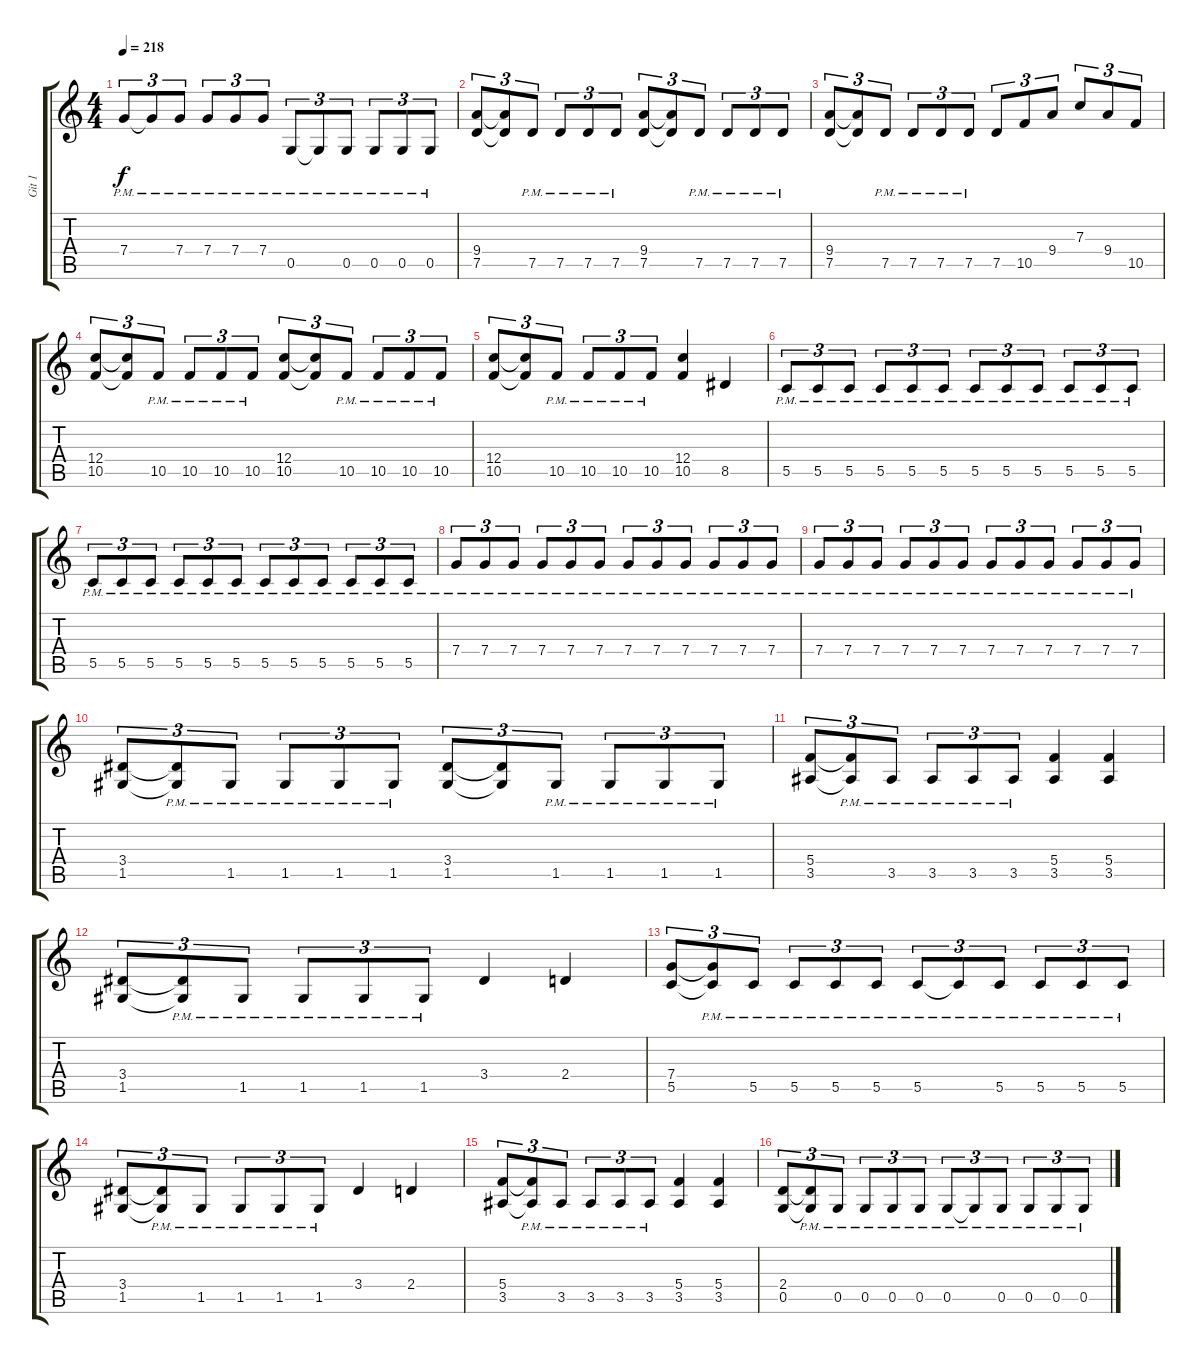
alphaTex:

\track ("Git 1" "Git 1") {instrument distortionguitar}
\staff {score tabs}
\tuning (D4 A3 F3 C3 G2 D2) {hide}
\ts (4 4)
\tempo 218
\clef g2
\ks c
7.4{pm}.8{tu (3 2) dy f} 7.4{pm t}.8{tu (3 2)} 7.4{pm}.8{tu (3 2)} 7.4{pm}.8{tu (3 2)} 7.4{pm}.8{tu (3 2)} 7.4{pm}.8{tu (3 2)} 0.5{pm}.8{tu (3 2)} 0.5{pm t}.8{tu (3 2)} 0.5{pm}.8{tu (3 2)} 0.5{pm}.8{tu (3 2)} 0.5{pm}.8{tu (3 2)} 0.5{pm}.8{tu (3 2)} |
(9.4 7.5).8{tu (3 2)} (9.4{t} 7.5{t}).8{tu (3 2)} 7.5{pm}.8{tu (3 2)} 7.5{pm}.8{tu (3 2)} 7.5{pm}.8{tu (3 2)} 7.5{pm}.8{tu (3 2)} (9.4 7.5).8{tu (3 2)} (9.4{t} 7.5{t}).8{tu (3 2)} 7.5{pm}.8{tu (3 2)} 7.5{pm}.8{tu (3 2)} 7.5{pm}.8{tu (3 2)} 7.5{pm}.8{tu (3 2)} |
(9.4 7.5).8{tu (3 2)} (9.4{t} 7.5{t}).8{tu (3 2)} 7.5{pm}.8{tu (3 2)} 7.5{pm}.8{tu (3 2)} 7.5{pm}.8{tu (3 2)} 7.5{pm}.8{tu (3 2)} 7.5.8{tu (3 2)} 10.5.8{tu (3 2)} 9.4.8{tu (3 2)} 7.3.8{tu (3 2)} 9.4.8{tu (3 2)} 10.5.8{tu (3 2)} |
(12.4 10.5).8{tu (3 2)} (12.4{t} 10.5{t}).8{tu (3 2)} 10.5{pm}.8{tu (3 2)} 10.5{pm}.8{tu (3 2)} 10.5{pm}.8{tu (3 2)} 10.5{pm}.8{tu (3 2)} (12.4 10.5).8{tu (3 2)} (12.4{t} 10.5{t}).8{tu (3 2)} 10.5{pm}.8{tu (3 2)} 10.5{pm}.8{tu (3 2)} 10.5{pm}.8{tu (3 2)} 10.5{pm}.8{tu (3 2)} |
(12.4 10.5).8{tu (3 2)} (12.4{t} 10.5{t}).8{tu (3 2)} 10.5{pm}.8{tu (3 2)} 10.5{pm}.8{tu (3 2)} 10.5{pm}.8{tu (3 2)} 10.5{pm}.8{tu (3 2)} (12.4 10.5).4 8.5.4 |
5.5{pm}.8{tu (3 2)} 5.5{pm}.8{tu (3 2)} 5.5{pm}.8{tu (3 2)} 5.5{pm}.8{tu (3 2)} 5.5{pm}.8{tu (3 2)} 5.5{pm}.8{tu (3 2)} 5.5{pm}.8{tu (3 2)} 5.5{pm}.8{tu (3 2)} 5.5{pm}.8{tu (3 2)} 5.5{pm}.8{tu (3 2)} 5.5{pm}.8{tu (3 2)} 5.5{pm}.8{tu (3 2)} |
5.5{pm}.8{tu (3 2)} 5.5{pm}.8{tu (3 2)} 5.5{pm}.8{tu (3 2)} 5.5{pm}.8{tu (3 2)} 5.5{pm}.8{tu (3 2)} 5.5{pm}.8{tu (3 2)} 5.5{pm}.8{tu (3 2)} 5.5{pm}.8{tu (3 2)} 5.5{pm}.8{tu (3 2)} 5.5{pm}.8{tu (3 2)} 5.5{pm}.8{tu (3 2)} 5.5{pm}.8{tu (3 2)} |
7.4{pm}.8{tu (3 2)} 7.4{pm}.8{tu (3 2)} 7.4{pm}.8{tu (3 2)} 7.4{pm}.8{tu (3 2)} 7.4{pm}.8{tu (3 2)} 7.4{pm}.8{tu (3 2)} 7.4{pm}.8{tu (3 2)} 7.4{pm}.8{tu (3 2)} 7.4{pm}.8{tu (3 2)} 7.4{pm}.8{tu (3 2)} 7.4{pm}.8{tu (3 2)} 7.4{pm}.8{tu (3 2)} |
7.4{pm}.8{tu (3 2)} 7.4{pm}.8{tu (3 2)} 7.4{pm}.8{tu (3 2)} 7.4{pm}.8{tu (3 2)} 7.4{pm}.8{tu (3 2)} 7.4{pm}.8{tu (3 2)} 7.4{pm}.8{tu (3 2)} 7.4{pm}.8{tu (3 2)} 7.4{pm}.8{tu (3 2)} 7.4{pm}.8{tu (3 2)} 7.4{pm}.8{tu (3 2)} 7.4{pm}.8{tu (3 2)} |
(3.4 1.5).8{tu (3 2)} (3.4{t} 1.5{pm t}).8{tu (3 2)} 1.5{pm}.8{tu (3 2)} 1.5{pm}.8{tu (3 2)} 1.5{pm}.8{tu (3 2)} 1.5{pm}.8{tu (3 2)} (3.4 1.5).8{tu (3 2)} (3.4{t} 1.5{t}).8{tu (3 2)} 1.5{pm}.8{tu (3 2)} 1.5{pm}.8{tu (3 2)} 1.5{pm}.8{tu (3 2)} 1.5{pm}.8{tu (3 2)} |
(5.4 3.5).8{tu (3 2)} (5.4{t} 3.5{pm t}).8{tu (3 2)} 3.5{pm}.8{tu (3 2)} 3.5{pm}.8{tu (3 2)} 3.5{pm}.8{tu (3 2)} 3.5{pm}.8{tu (3 2)} (5.4 3.5).4 (5.4 3.5).4 |
(3.4 1.5).8{tu (3 2)} (3.4{t} 1.5{pm t}).8{tu (3 2)} 1.5{pm}.8{tu (3 2)} 1.5{pm}.8{tu (3 2)} 1.5{pm}.8{tu (3 2)} 1.5{pm}.8{tu (3 2)} 3.4.4 2.4.4 |
(7.4 5.5).8{tu (3 2)} (7.4{t} 5.5{pm t}).8{tu (3 2)} 5.5{pm}.8{tu (3 2)} 5.5{pm}.8{tu (3 2)} 5.5{pm}.8{tu (3 2)} 5.5{pm}.8{tu (3 2)} 5.5{pm}.8{tu (3 2)} 5.5{pm t}.8{tu (3 2)} 5.5{pm}.8{tu (3 2)} 5.5{pm}.8{tu (3 2)} 5.5{pm}.8{tu (3 2)} 5.5{pm}.8{tu (3 2)} |
(3.4 1.5).8{tu (3 2)} (3.4{t} 1.5{pm t}).8{tu (3 2)} 1.5{pm}.8{tu (3 2)} 1.5{pm}.8{tu (3 2)} 1.5{pm}.8{tu (3 2)} 1.5{pm}.8{tu (3 2)} 3.4.4 2.4.4 |
(5.4 3.5).8{tu (3 2)} (5.4{t} 3.5{pm t}).8{tu (3 2)} 3.5{pm}.8{tu (3 2)} 3.5{pm}.8{tu (3 2)} 3.5{pm}.8{tu (3 2)} 3.5{pm}.8{tu (3 2)} (5.4 3.5).4 (5.4 3.5).4 |
(2.4 0.5).8{tu (3 2)} (2.4{t} 0.5{pm t}).8{tu (3 2)} 0.5{pm}.8{tu (3 2)} 0.5{pm}.8{tu (3 2)} 0.5{pm}.8{tu (3 2)} 0.5{pm}.8{tu (3 2)} 0.5{pm}.8{tu (3 2)} 0.5{pm t}.8{tu (3 2)} 0.5{pm}.8{tu (3 2)} 0.5{pm}.8{tu (3 2)} 0.5{pm}.8{tu (3 2)} 0.5{pm}.8{tu (3 2)}
